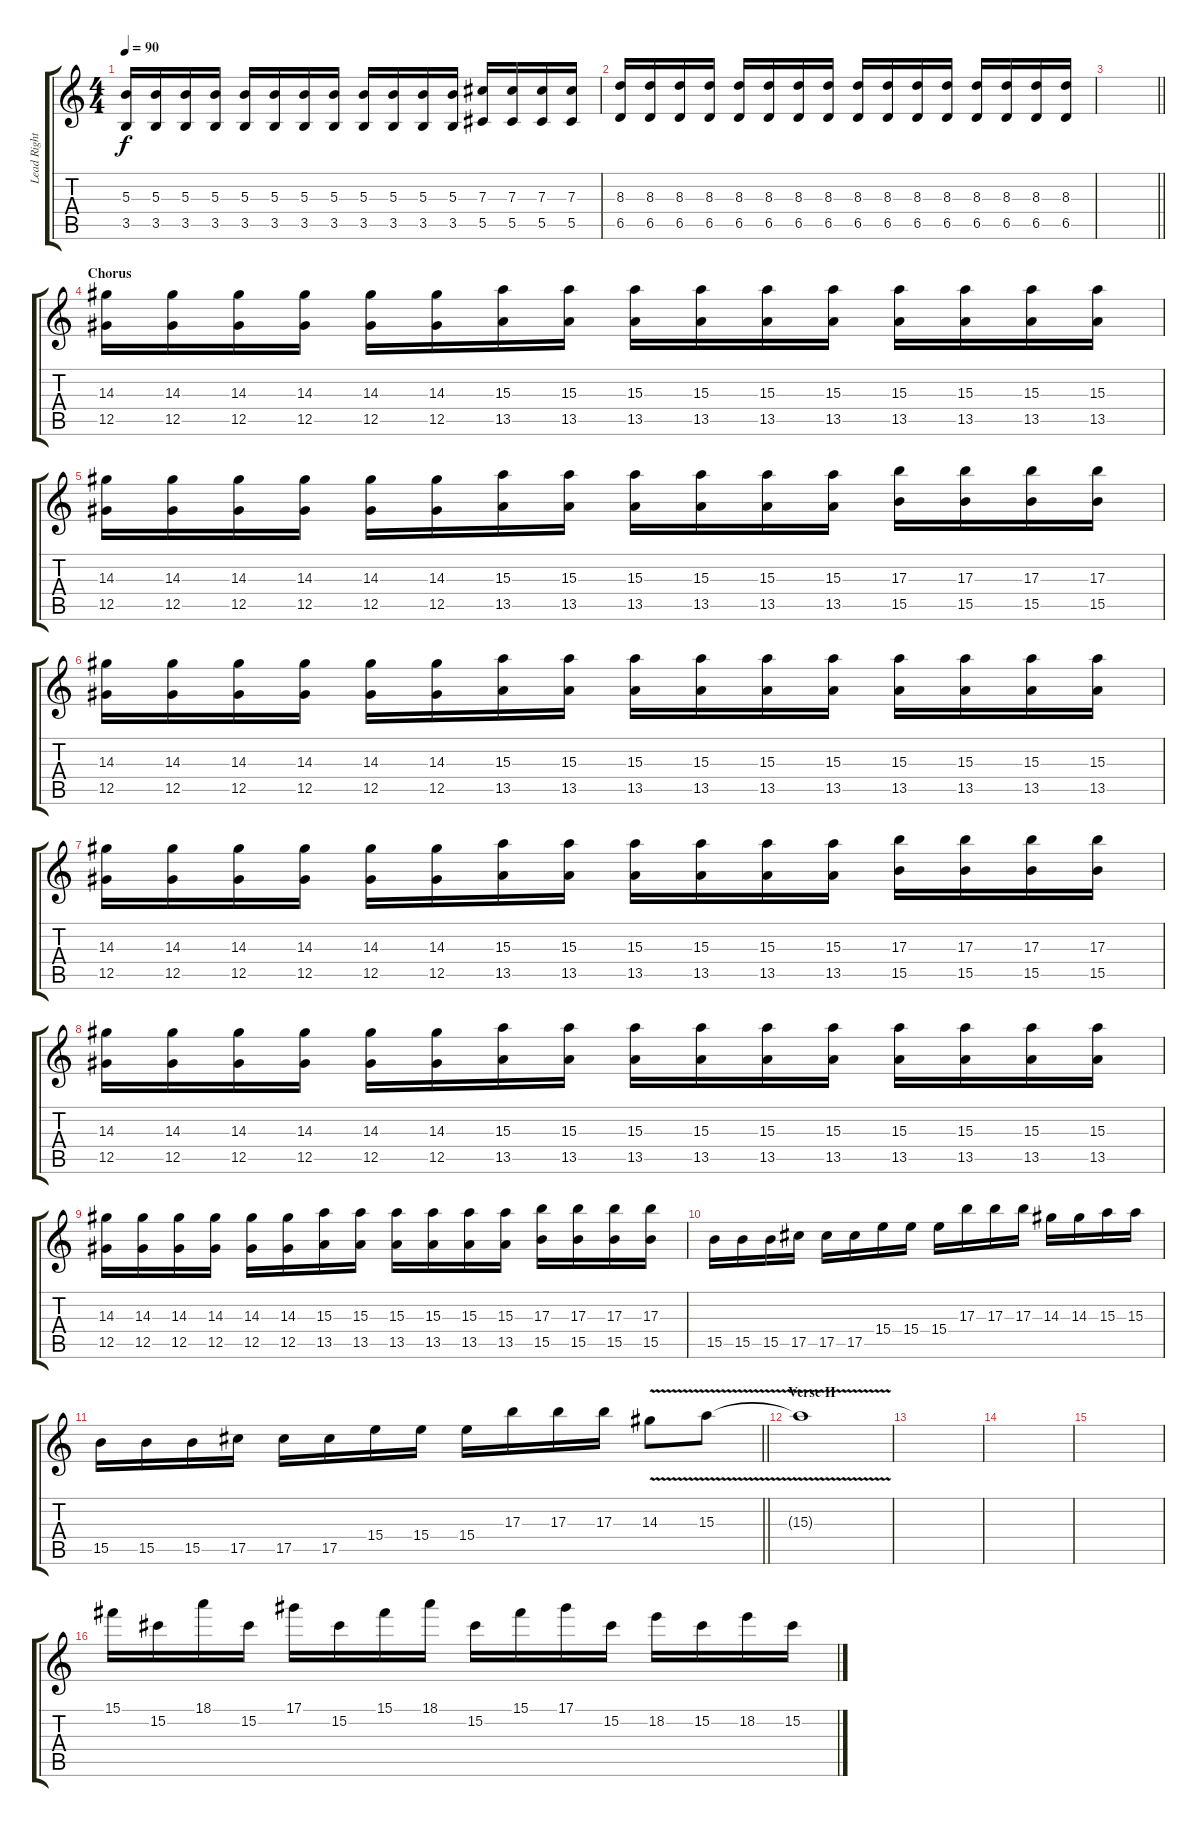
\track ("Lead Right" "Lead Right") {instrument overdrivenguitar}
\staff {score tabs}
\tuning (Eb4 Bb3 Gb3 Db3 Ab2 Db2) {hide}
\ts (4 4)
\tempo 90
\clef g2
\ks c
(5.3 3.5).16{dy f} (5.3 3.5).16 (5.3 3.5).16 (5.3 3.5).16 (5.3 3.5).16 (5.3 3.5).16 (5.3 3.5).16 (5.3 3.5).16 (5.3 3.5).16 (5.3 3.5).16 (5.3 3.5).16 (5.3 3.5).16 (7.3 5.5).16 (7.3 5.5).16 (7.3 5.5).16 (7.3 5.5).16 |
(8.3 6.5).16 (8.3 6.5).16 (8.3 6.5).16 (8.3 6.5).16 (8.3 6.5).16 (8.3 6.5).16 (8.3 6.5).16 (8.3 6.5).16 (8.3 6.5).16 (8.3 6.5).16 (8.3 6.5).16 (8.3 6.5).16 (8.3 6.5).16 (8.3 6.5).16 (8.3 6.5).16 (8.3 6.5).16 |
\barLineRight lightlight
|
\section ("" "Chorus")
(14.3 12.5).16 (14.3 12.5).16 (14.3 12.5).16 (14.3 12.5).16 (14.3 12.5).16 (14.3 12.5).16 (15.3 13.5).16 (15.3 13.5).16 (15.3 13.5).16 (15.3 13.5).16 (15.3 13.5).16 (15.3 13.5).16 (15.3 13.5).16 (15.3 13.5).16 (15.3 13.5).16 (15.3 13.5).16 |
(14.3 12.5).16 (14.3 12.5).16 (14.3 12.5).16 (14.3 12.5).16 (14.3 12.5).16 (14.3 12.5).16 (15.3 13.5).16 (15.3 13.5).16 (15.3 13.5).16 (15.3 13.5).16 (15.3 13.5).16 (15.3 13.5).16 (17.3 15.5).16 (17.3 15.5).16 (17.3 15.5).16 (17.3 15.5).16 |
(14.3 12.5).16 (14.3 12.5).16 (14.3 12.5).16 (14.3 12.5).16 (14.3 12.5).16 (14.3 12.5).16 (15.3 13.5).16 (15.3 13.5).16 (15.3 13.5).16 (15.3 13.5).16 (15.3 13.5).16 (15.3 13.5).16 (15.3 13.5).16 (15.3 13.5).16 (15.3 13.5).16 (15.3 13.5).16 |
(14.3 12.5).16 (14.3 12.5).16 (14.3 12.5).16 (14.3 12.5).16 (14.3 12.5).16 (14.3 12.5).16 (15.3 13.5).16 (15.3 13.5).16 (15.3 13.5).16 (15.3 13.5).16 (15.3 13.5).16 (15.3 13.5).16 (17.3 15.5).16 (17.3 15.5).16 (17.3 15.5).16 (17.3 15.5).16 |
(14.3 12.5).16 (14.3 12.5).16 (14.3 12.5).16 (14.3 12.5).16 (14.3 12.5).16 (14.3 12.5).16 (15.3 13.5).16 (15.3 13.5).16 (15.3 13.5).16 (15.3 13.5).16 (15.3 13.5).16 (15.3 13.5).16 (15.3 13.5).16 (15.3 13.5).16 (15.3 13.5).16 (15.3 13.5).16 |
(14.3 12.5).16 (14.3 12.5).16 (14.3 12.5).16 (14.3 12.5).16 (14.3 12.5).16 (14.3 12.5).16 (15.3 13.5).16 (15.3 13.5).16 (15.3 13.5).16 (15.3 13.5).16 (15.3 13.5).16 (15.3 13.5).16 (17.3 15.5).16 (17.3 15.5).16 (17.3 15.5).16 (17.3 15.5).16 |
15.5.16 15.5.16 15.5.16 17.5.16 17.5.16 17.5.16 15.4.16 15.4.16 15.4.16 17.3.16 17.3.16 17.3.16 14.3.16 14.3.16 15.3.16 15.3.16 |
\barLineRight lightlight
15.5.16 15.5.16 15.5.16 17.5.16 17.5.16 17.5.16 15.4.16 15.4.16 15.4.16 17.3.16 17.3.16 17.3.16 14.3{v}.8 15.3{v}.8 |
\section ("" "Verse II")
15.3{t}.1 |
|
|
|
15.1.16 15.2.16 18.1.16 15.2.16 17.1.16 15.2.16 15.1.16 18.1.16 15.2.16 15.1.16 17.1.16 15.2.16 18.2.16 15.2.16 18.2.16 15.2.16
